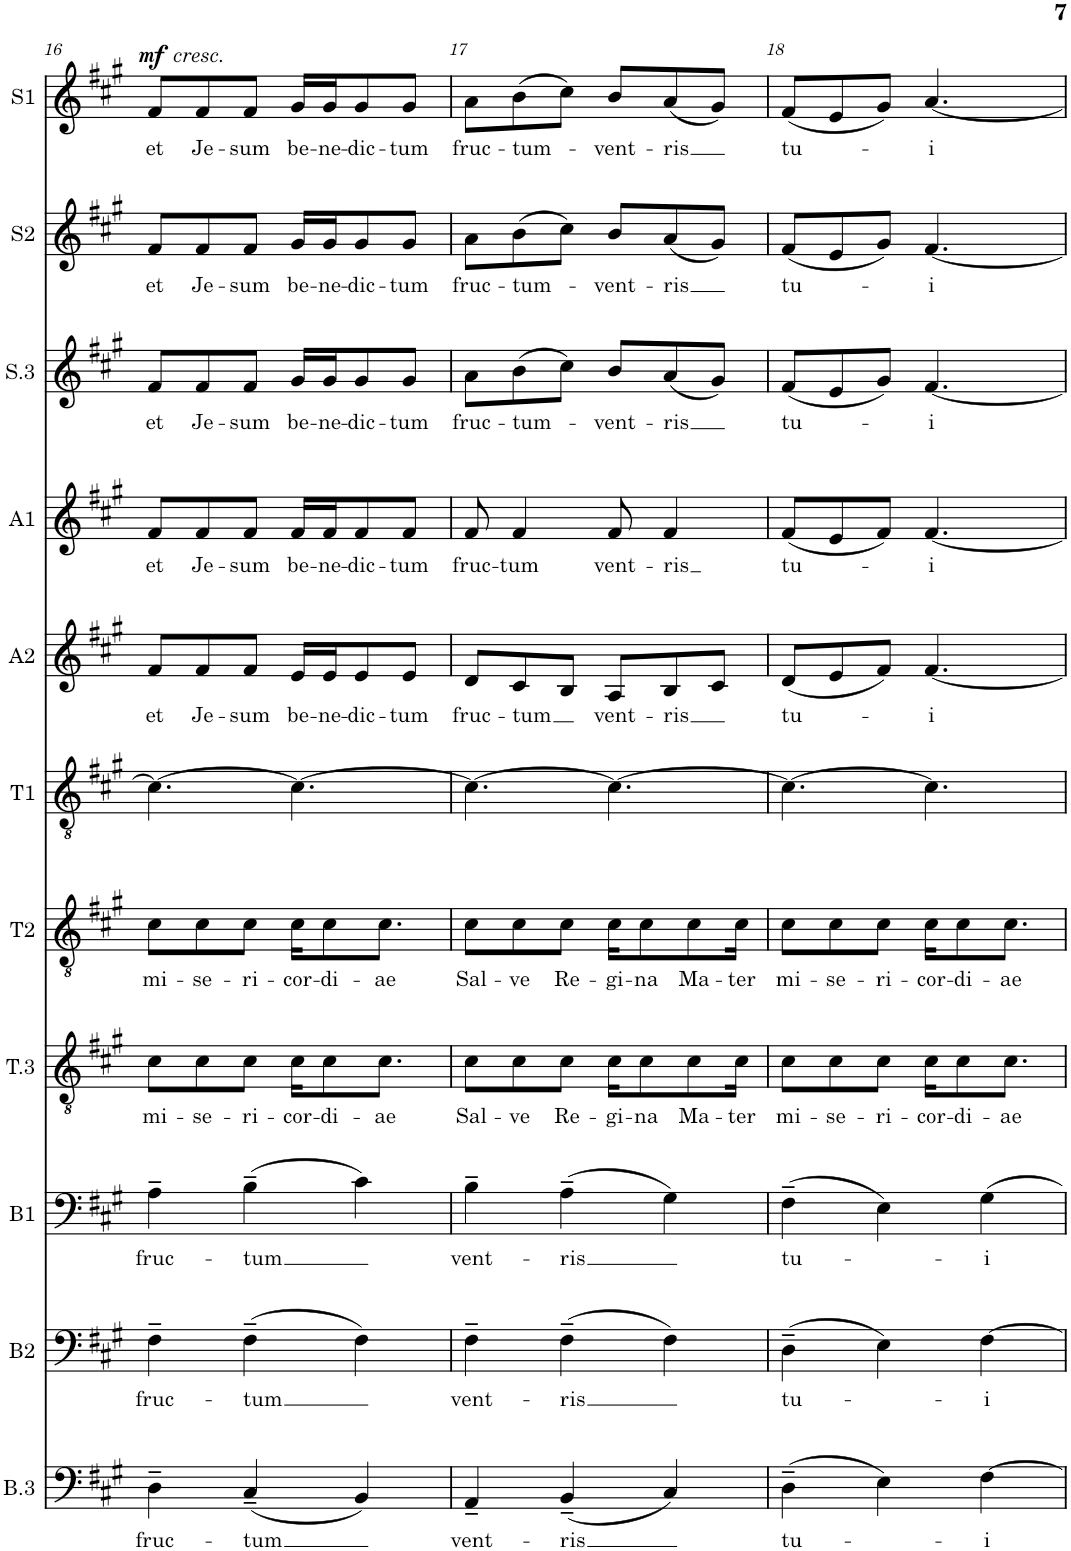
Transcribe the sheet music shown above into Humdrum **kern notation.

**kern	**text	**kern	**text	**kern	**text	**kern	**text	**kern	**text	**kern	**kern	**text	**kern	**text	**kern	**text	**kern	**text	**kern	**text	**dynam
*part11	*part11	*part10	*part10	*part9	*part9	*part8	*part8	*part7	*part7	*part6	*part5	*part5	*part4	*part4	*part3	*part3	*part2	*part2	*part1	*part1	*part1
*staff11	*staff11	*staff10	*staff10	*staff9	*staff9	*staff8	*staff8	*staff7	*staff7	*staff6	*staff5	*staff5	*staff4	*staff4	*staff3	*staff3	*staff2	*staff2	*staff1	*staff1	*staff1
*I"Basse3	*	*I"Basse2	*	*I"Bass1	*	*I"Tenor3	*	*I"Tenor2	*	*I"Tenor1	*I"Alto2	*	*I"Alto1	*	*I"Soprano3	*	*I"Soprano2	*	*I"Soprano1	*	*
*I'B.3	*	*I'B2	*	*I'B1	*	*I'T.3	*	*I'T2	*	*I'T1	*I'A2	*	*I'A1	*	*I'S.3	*	*I'S2	*	*I'S1	*	*
!!LO:PB:g=z
*clefF4	*	*clefF4	*	*clefF4	*	*clefGv2	*	*clefGv2	*	*clefGv2	*clefG2	*	*clefG2	*	*clefG2	*	*clefG2	*	*clefG2	*	*
*k[f#c#g#]	*	*k[f#c#g#]	*	*k[f#c#g#]	*	*k[f#c#g#]	*	*k[f#c#g#]	*	*k[f#c#g#]	*k[f#c#g#]	*	*k[f#c#g#]	*	*k[f#c#g#]	*	*k[f#c#g#]	*	*k[f#c#g#]	*	*
*M6/8	*	*M6/8	*	*M6/8	*	*M6/8	*	*M6/8	*	*M6/8	*M6/8	*	*M6/8	*	*M6/8	*	*M6/8	*	*M6/8	*	*
=16	=16	=16	=16	=16	=16	=16	=16	=16	=16	=16	=16	=16	=16	=16	=16	=16	=16	=16	=16	=16	=16
!	!	!	!	!	!	!	!	!	!	!	!	!	!	!	!	!	!	!	!LO:TX:a:i:t=cresc.	!	!
!	!LO:LY:b	!	!LO:LY:b	!	!LO:LY:b	!	!LO:LY:b	!	!LO:LY:b	!	!	!LO:LY:b	!	!LO:LY:b	!	!LO:LY:b	!	!LO:LY:b	!	!LO:LY:b	!LO:DY:a
4D~\	fruc-	4F#~\	fruc-	4A~\	fruc-	8c#\L	mi-	8c#\L	mi-	4.c#\_	8f#/L	et	8f#/L	et	8f#/L	et	8f#/L	et	8f#/L	et	mf
!	!	!	!	!	!	!	!LO:LY:b	!	!LO:LY:b	!	!	!LO:LY:b	!	!LO:LY:b	!	!LO:LY:b	!	!LO:LY:b	!	!LO:LY:b	!
.	.	.	.	.	.	8c#\	-se-	8c#\	-se-	.	8f#/	Je-	8f#/	Je-	8f#/	Je-	8f#/	Je-	8f#/	Je-	.
!	!LO:LY:b	!	!LO:LY:b	!	!LO:LY:b	!	!LO:LY:b	!	!LO:LY:b	!	!	!LO:LY:b	!	!LO:LY:b	!	!LO:LY:b	!	!LO:LY:b	!	!LO:LY:b	!
(4C#~/	-tum	(4F#~\	-tum	(4B~\	-tum	8c#\J	-ri-	8c#\J	-ri-	.	8f#/J	-sum	8f#/J	-sum	8f#/J	-sum	8f#/J	-sum	8f#/J	-sum	.
!	!	!	!	!	!	!	!LO:LY:b	!	!LO:LY:b	!	!	!LO:LY:b	!	!LO:LY:b	!	!LO:LY:b	!	!LO:LY:b	!	!LO:LY:b	!
.	.	.	.	.	.	16c#\KL	-cor-	16c#\KL	-cor-	4.c#\_	16e/LL	be-	16f#/LL	be-	16g#/LL	be-	16g#/LL	be-	16g#/LL	be-	.
!	!	!	!	!	!	!	!LO:LY:b	!	!LO:LY:b	!	!	!LO:LY:b	!	!LO:LY:b	!	!LO:LY:b	!	!LO:LY:b	!	!LO:LY:b	!
.	.	.	.	.	.	8c#\	-di-	8c#\	-di-	.	16e/J	-ne-	16f#/J	-ne-	16g#/J	-ne-	16g#/J	-ne-	16g#/J	-ne-	.
!	!	!	!	!	!	!	!	!	!	!	!	!LO:LY:b	!	!LO:LY:b	!	!LO:LY:b	!	!LO:LY:b	!	!LO:LY:b	!
4BB/)	.	4F#\)	.	4c#\)	.	.	.	.	.	.	8e/	-dic-	8f#/	-dic-	8g#/	-dic-	8g#/	-dic-	8g#/	-dic-	.
!	!	!	!	!	!	!	!LO:LY:b	!	!LO:LY:b	!	!	!	!	!	!	!	!	!	!	!	!
.	.	.	.	.	.	8.c#\J	-ae	8.c#\J	-ae	.	.	.	.	.	.	.	.	.	.	.	.
!	!	!	!	!	!	!	!	!	!	!	!	!LO:LY:b	!	!LO:LY:b	!	!LO:LY:b	!	!LO:LY:b	!	!LO:LY:b	!
.	.	.	.	.	.	.	.	.	.	.	8e/J	-tum	8f#/J	-tum	8g#/J	-tum	8g#/J	-tum	8g#/J	-tum	.
=17	=17	=17	=17	=17	=17	=17	=17	=17	=17	=17	=17	=17	=17	=17	=17	=17	=17	=17	=17	=17	=17
!	!LO:LY:b	!	!LO:LY:b	!	!LO:LY:b	!	!LO:LY:b	!	!LO:LY:b	!	!	!LO:LY:b	!	!LO:LY:b	!	!LO:LY:b	!	!LO:LY:b	!	!LO:LY:b	!
4AA~/	vent-	4F#~\	vent-	4B~\	vent-	8c#\L	Sal-	8c#\L	Sal-	4.c#\_	8d/L	fruc-	8f#/	fruc-	8a\L	fruc-	8a\L	fruc-	8a\L	fruc-	.
!	!	!	!	!	!	!	!LO:LY:b	!	!LO:LY:b	!	!	!LO:LY:b	!	!LO:LY:b	!	!LO:LY:b	!	!LO:LY:b	!	!LO:LY:b	!
.	.	.	.	.	.	8c#\	-ve	8c#\	-ve	.	8c#/	-tum	4f#/	-tum	(8b\	-tum-	(8b\	-tum-	(8b\	-tum-	.
!	!LO:LY:b	!	!LO:LY:b	!	!LO:LY:b	!	!LO:LY:b	!	!LO:LY:b	!	!	!	!	!	!	!	!	!	!	!	!
(4BB~/	-ris	(4F#~\	-ris	(4A~\	-ris	8c#\J	Re-	8c#\J	Re-	.	8B/J	.	.	.	8cc#\J)	.	8cc#\J)	.	8cc#\J)	.	.
!	!	!	!	!	!	!	!LO:LY:b	!	!LO:LY:b	!	!	!LO:LY:b	!	!LO:LY:b	!	!LO:LY:b	!	!LO:LY:b	!	!LO:LY:b	!
.	.	.	.	.	.	16c#\KL	-gi-	16c#\KL	-gi-	4.c#\_	8A/L	vent-	8f#/	-vent-	8b/L	-vent-	8b/L	-vent-	8b/L	-vent-	.
!	!	!	!	!	!	!	!LO:LY:b	!	!LO:LY:b	!	!	!	!	!	!	!	!	!	!	!	!
.	.	.	.	.	.	8c#\	-na	8c#\	-na	.	.	.	.	.	.	.	.	.	.	.	.
!	!	!	!	!	!	!	!	!	!	!	!	!LO:LY:b	!	!LO:LY:b	!	!LO:LY:b	!	!LO:LY:b	!	!LO:LY:b	!
4C#/)	.	4F#\)	.	4G#\)	.	.	.	.	.	.	8B/	-ris	4f#/	-ris	(8a/	-ris	(8a/	-ris	(8a/	-ris	.
!	!	!	!	!	!	!	!LO:LY:b	!	!LO:LY:b	!	!	!	!	!	!	!	!	!	!	!	!
.	.	.	.	.	.	8c#\	Ma-	8c#\	Ma-	.	.	.	.	.	.	.	.	.	.	.	.
.	.	.	.	.	.	.	.	.	.	.	8c#/J	.	.	.	8g#/J)	.	8g#/J)	.	8g#/J)	.	.
!	!	!	!	!	!	!	!LO:LY:b	!	!LO:LY:b	!	!	!	!	!	!	!	!	!	!	!	!
.	.	.	.	.	.	16c#\Jk	-ter	16c#\Jk	-ter	.	.	.	.	.	.	.	.	.	.	.	.
=18	=18	=18	=18	=18	=18	=18	=18	=18	=18	=18	=18	=18	=18	=18	=18	=18	=18	=18	=18	=18	=18
!	!LO:LY:b	!	!LO:LY:b	!	!LO:LY:b	!	!LO:LY:b	!	!LO:LY:b	!	!	!LO:LY:b	!	!LO:LY:b	!	!LO:LY:b	!	!LO:LY:b	!	!LO:LY:b	!
(4D~\	tu-	(4D~\	tu-	(4F#~\	tu-	8c#\L	mi-	8c#\L	mi-	4.c#\_	(8d/L	tu-	(8f#/L	tu-	(8f#/L	tu-	(8f#/L	tu-	(8f#/L	tu-	.
!	!	!	!	!	!	!	!LO:LY:b	!	!LO:LY:b	!	!	!	!	!	!	!	!	!	!	!	!
.	.	.	.	.	.	8c#\	-se-	8c#\	-se-	.	8e/	.	8e/	.	8e/	.	8e/	.	8e/	.	.
!	!	!	!	!	!	!	!LO:LY:b	!	!LO:LY:b	!	!	!	!	!	!	!	!	!	!	!	!
4E\)	.	4E\)	.	4E\)	.	8c#\J	-ri-	8c#\J	-ri-	.	8f#/J)	.	8f#/J)	.	8g#/J)	.	8g#/J)	.	8g#/J)	.	.
!	!	!	!	!	!	!	!LO:LY:b	!	!LO:LY:b	!	!	!LO:LY:b	!	!LO:LY:b	!	!LO:LY:b	!	!LO:LY:b	!	!LO:LY:b	!
.	.	.	.	.	.	16c#\KL	-cor-	16c#\KL	-cor-	4.c#\]	[4.f#/	-i	[4.f#/	-i	[4.f#/	-i	[4.f#/	-i	[4.a/	-i	.
!	!	!	!	!	!	!	!LO:LY:b	!	!LO:LY:b	!	!	!	!	!	!	!	!	!	!	!	!
.	.	.	.	.	.	8c#\	-di-	8c#\	-di-	.	.	.	.	.	.	.	.	.	.	.	.
!	!LO:LY:b	!	!LO:LY:b	!	!LO:LY:b	!	!	!	!	!	!	!	!	!	!	!	!	!	!	!	!
[4F#\	-i	[4F#\	-i	4G#\	-i	.	.	.	.	.	.	.	.	.	.	.	.	.	.	.	.
!	!	!	!	!	!	!	!LO:LY:b	!	!LO:LY:b	!	!	!	!	!	!	!	!	!	!	!	!
.	.	.	.	.	.	8.c#\J	-ae	8.c#\J	-ae	.	.	.	.	.	.	.	.	.	.	.	.
=	=	=	=	=	=	=	=	=	=	=	=	=	=	=	=	=	=	=	=	=	=
*-	*-	*-	*-	*-	*-	*-	*-	*-	*-	*-	*-	*-	*-	*-	*-	*-	*-	*-	*-	*-	*-
